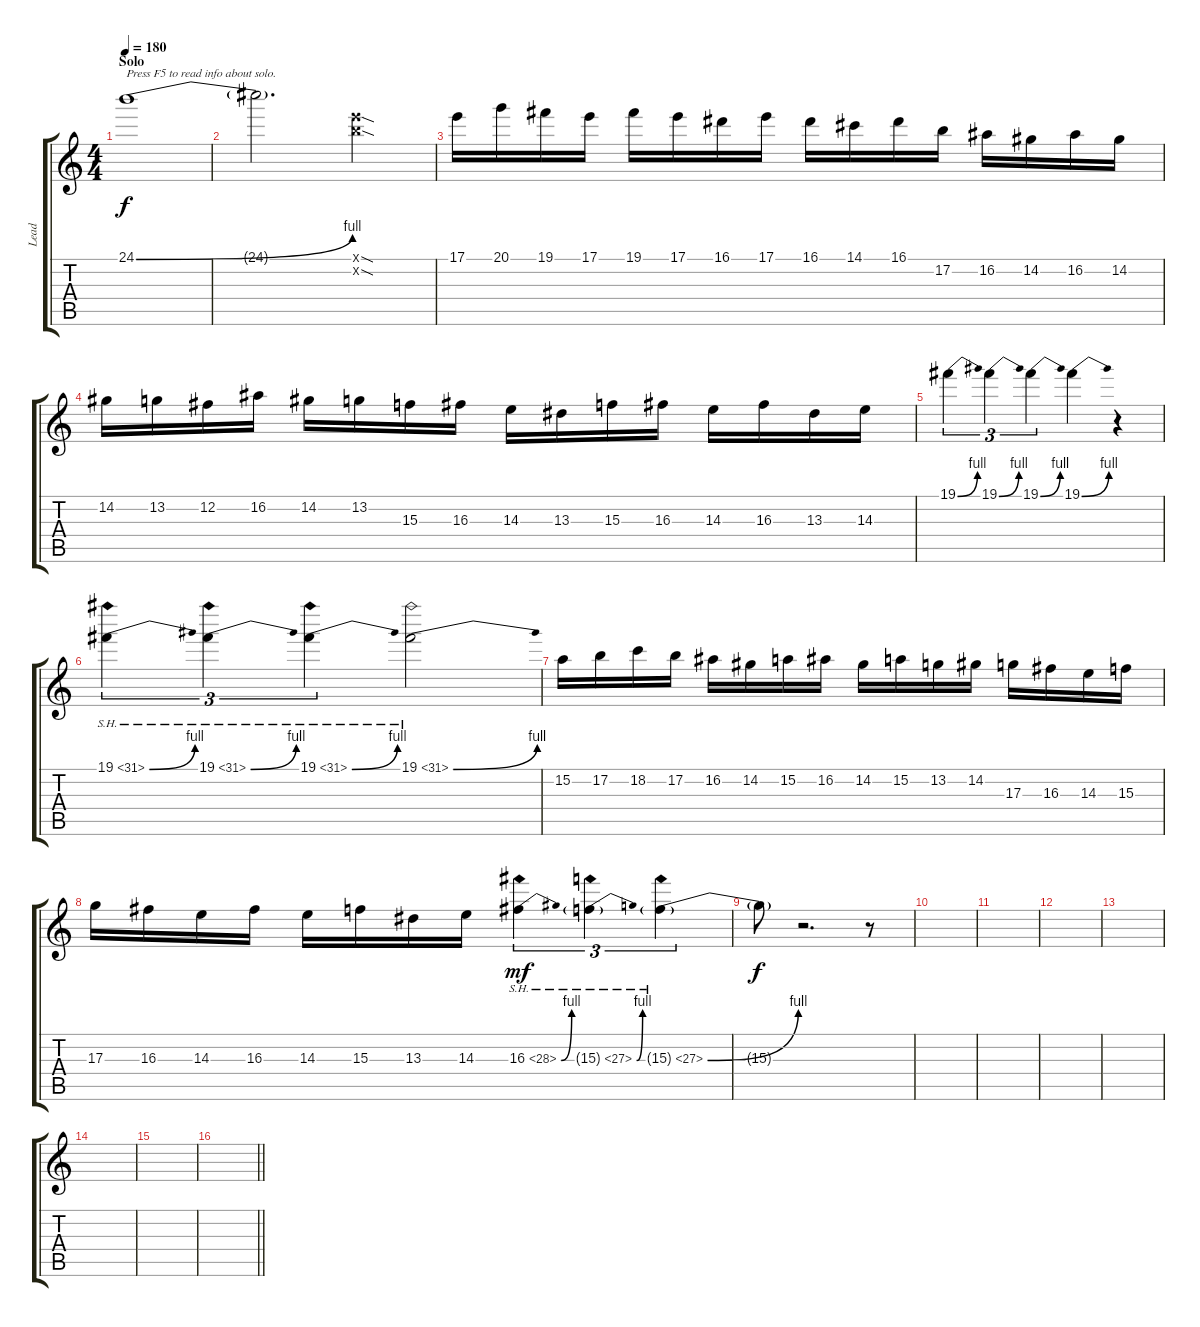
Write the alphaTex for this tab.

\track ("Lead" "Lead") {instrument overdrivenguitar}
\staff {score tabs}
\tuning (B3 Gb3 D3 A2 E2 B1) {hide}
\ts (4 4)
\section ("" "Solo")
\tempo 180
\clef g2
\ks c
24.1{be (bend 0 0 60 4)}.1{txt "Press F5 to read info about solo." dy f} |
24.1{t}.2{d} (17.1{sod x} 17.2{sod x}).4 |
17.1.16 20.1.16 19.1.16 17.1.16 19.1.16 17.1.16 16.1.16 17.1.16 16.1.16 14.1.16 16.1.16 17.2.16 16.2.16 14.2.16 16.2.16 14.2.16 |
14.2.16 13.2.16 12.2.16 16.2.16 14.2.16 13.2.16 15.3.16 16.3.16 14.3.16 13.3.16 15.3.16 16.3.16 14.3.16 16.3.16 13.3.16 14.3.16 |
19.1{be (bend 0 0 60 4)}.4{tu (3 2)} 19.1{be (bend 0 0 60 4)}.4{tu (3 2)} 19.1{be (bend 0 0 60 4)}.4{tu (3 2)} 19.1{be (bend 0 0 60 4)}.4 r.4 |
19.1{be (bend 0 0 60 4) sh 12}.4{tu (3 2)} 19.1{be (bend 0 0 60 4) sh 12}.4{tu (3 2)} 19.1{be (bend 0 0 60 4) sh 12}.4{tu (3 2)} 19.1{be (bend 0 0 60 4) sh 12}.2 |
15.2.16 17.2.16 18.2.16 17.2.16 16.2.16 14.2.16 15.2.16 16.2.16 14.2.16 15.2.16 13.2.16 14.2.16 17.3.16 16.3.16 14.3.16 15.3.16 |
17.3.16 16.3.16 14.3.16 16.3.16 14.3.16 15.3.16 13.3.16 14.3.16 16.3{be (bend 0 0 60 4) sh 12}.4{tu (3 2) dy mf} 15.3{be (bend 0 0 60 4) sh 12 g}.4{tu (3 2)} 15.3{be (bend 0 0 60 4) sh 12 g}.4{tu (3 2)} |
15.3{t}.8{dy f} r.2{d} r.8 |
|
|
|
|
|
|
\barLineRight lightlight
